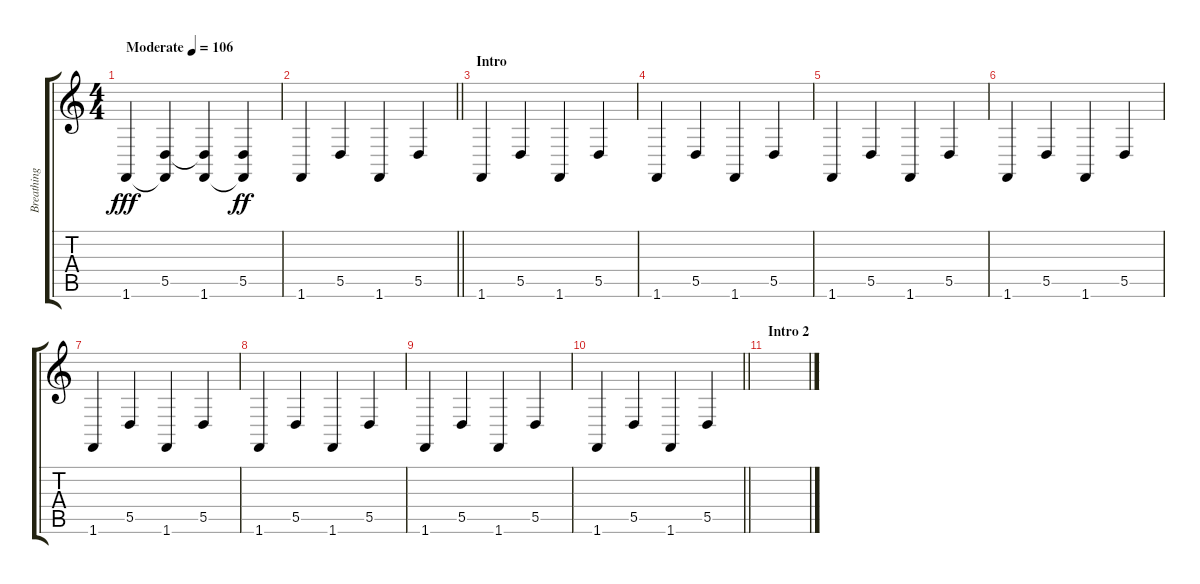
\track ("Breathing" "Breathing") {instrument breathnoise}
\staff {score tabs}
\tuning (E4 B3 G3 D3 A2 E2) {hide}
\ts (4 4)
\tempo (106 "Moderate")
\clef g2
\ks c
1.6.4{dy fff volume 16 instrument breathnoise} (5.5 1.6{t}).4 (5.5{t} 1.6).4 (5.5 1.6{t}).4{dy ff} |
\barLineRight lightlight
1.6.4 5.5.4 1.6.4 5.5.4 |
\section ("" "Intro")
1.6.4 5.5.4 1.6.4 5.5.4 |
1.6.4 5.5.4 1.6.4 5.5.4 |
1.6.4 5.5.4 1.6.4 5.5.4 |
1.6.4 5.5.4 1.6.4 5.5.4 |
1.6.4 5.5.4 1.6.4 5.5.4 |
1.6.4 5.5.4 1.6.4 5.5.4 |
1.6.4 5.5.4 1.6.4 5.5.4 |
\barLineRight lightlight
1.6.4 5.5.4 1.6.4 5.5.4 |
\section ("" "Intro 2")
